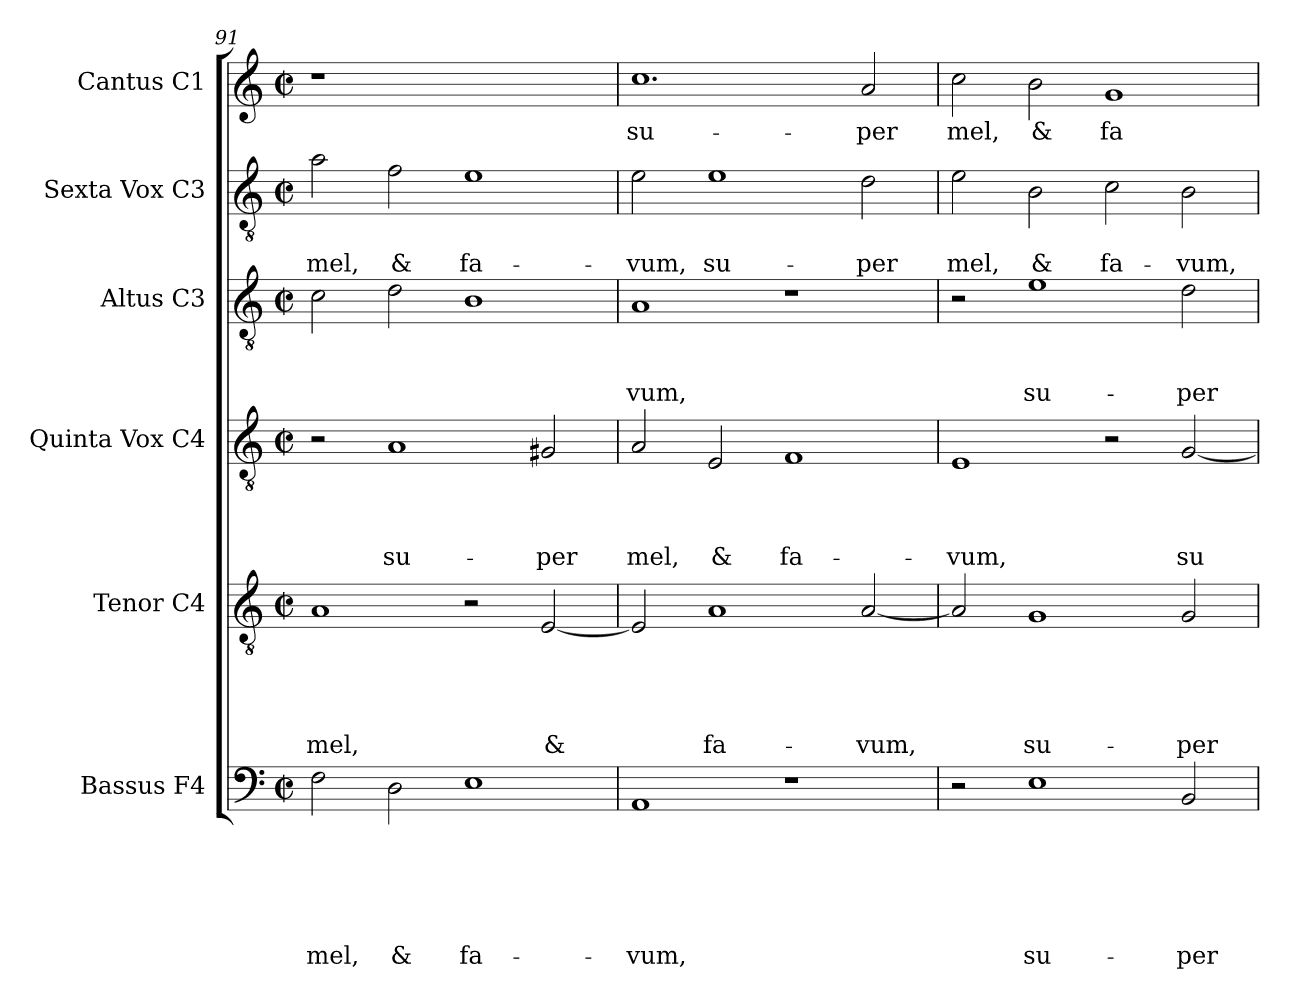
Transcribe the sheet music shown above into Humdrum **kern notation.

**kern	**text	**text	**text	**text	**text	**text	**kern	**text	**text	**text	**text	**text	**kern	**text	**text	**text	**text	**kern	**text	**text	**text	**kern	**text	**text	**kern	**text
*part6	*part6	*part6	*part6	*part6	*part6	*part6	*part5	*part5	*part5	*part5	*part5	*part5	*part4	*part4	*part4	*part4	*part4	*part3	*part3	*part3	*part3	*part2	*part2	*part2	*part1	*part1
*staff6	*staff6	*staff6	*staff6	*staff6	*staff6	*staff6	*staff5	*staff5	*staff5	*staff5	*staff5	*staff5	*staff4	*staff4	*staff4	*staff4	*staff4	*staff3	*staff3	*staff3	*staff3	*staff2	*staff2	*staff2	*staff1	*staff1
*I"Bassus F4	*	*	*	*	*	*	*I"Tenor C4	*	*	*	*	*	*I"Quinta Vox C4	*	*	*	*	*I"Altus C3	*	*	*	*I"Sexta Vox C3	*	*	*I"Cantus C1	*
*I'B	*	*	*	*	*	*	*I'T	*	*	*	*	*	*	*	*	*	*	*I'A	*	*	*	*	*	*	*I'C	*
!!LO:LB:g=z
*clefF4	*	*	*	*	*	*	*clefGv2	*	*	*	*	*	*clefGv2	*	*	*	*	*clefGv2	*	*	*	*clefGv2	*	*	*clefG2	*
*k[]	*	*	*	*	*	*	*k[]	*	*	*	*	*	*k[]	*	*	*	*	*k[]	*	*	*	*k[]	*	*	*k[]	*
*C:	*	*	*	*	*	*	*C:	*	*	*	*	*	*C:	*	*	*	*	*C:	*	*	*	*C:	*	*	*C:	*
*M2/2	*	*	*	*	*	*	*M2/2	*	*	*	*	*	*M2/2	*	*	*	*	*M2/2	*	*	*	*M2/2	*	*	*M2/2	*
*met(c|)	*	*	*	*	*	*	*met(c|)	*	*	*	*	*	*met(c|)	*	*	*	*	*met(c|)	*	*	*	*met(c|)	*	*	*met(c|)	*
=91	=91	=91	=91	=91	=91	=91	=91	=91	=91	=91	=91	=91	=91	=91	=91	=91	=91	=91	=91	=91	=91	=91	=91	=91	=91	=91
!	!	!	!	!	!	!LO:LY:b	!	!	!	!	!	!LO:LY:b	!	!	!	!	!	!	!	!	!	!	!	!LO:LY:b	!	!
2F\	.	.	.	.	.	mel,	1A	.	.	.	.	mel,	2r	.	.	.	.	2c\	.	.	.	2a\	.	mel,	1r	.
!	!	!	!	!	!	!LO:LY:b	!	!	!	!	!	!	!	!	!	!	!LO:LY:b	!	!	!	!	!	!	!LO:LY:b	!	!
2D\	.	.	.	.	.	&	.	.	.	.	.	.	1A	.	.	.	su-	2d\	.	.	.	2f\	.	&	.	.
!	!	!	!	!	!	!LO:LY:b	!	!	!	!	!	!	!	!	!	!	!	!	!	!	!	!	!	!LO:LY:b	!	!
1E	.	.	.	.	.	fa-	2r	.	.	.	.	.	.	.	.	.	.	1B	.	.	.	1e	.	fa-	1ryy	.
!	!	!	!	!	!	!	!	!	!	!	!	!LO:LY:b	!	!	!	!	!LO:LY:b	!	!	!	!	!	!	!	!	!
.	.	.	.	.	.	.	[2E/	.	.	.	.	&	2G#X/	.	.	.	-per	.	.	.	.	.	.	.	.	.
=92	=92	=92	=92	=92	=92	=92	=92	=92	=92	=92	=92	=92	=92	=92	=92	=92	=92	=92	=92	=92	=92	=92	=92	=92	=92	=92
!	!	!	!	!	!	!LO:LY:b	!	!	!	!	!	!	!	!	!	!	!LO:LY:b	!	!	!	!LO:LY:b	!	!	!LO:LY:b	!	!LO:LY:b
1AA	.	.	.	.	.	-vum,	2E/]	.	.	.	.	.	2A/	.	.	.	mel,	1A	.	.	-vum,	2e\	.	-vum,	1.cc	su-
!	!	!	!	!	!	!	!	!	!	!	!	!LO:LY:b	!	!	!	!	!LO:LY:b	!	!	!	!	!	!	!LO:LY:b	!	!
.	.	.	.	.	.	.	1A	.	.	.	.	fa-	2E/	.	.	.	&	.	.	.	.	1e	.	su-	.	.
!	!	!	!	!	!	!	!	!	!	!	!	!	!	!	!	!	!LO:LY:b	!	!	!	!	!	!	!	!	!
1r	.	.	.	.	.	.	.	.	.	.	.	.	1F	.	.	.	fa-	1r	.	.	.	.	.	.	.	.
!	!	!	!	!	!	!	!	!	!	!	!	!LO:LY:b	!	!	!	!	!	!	!	!	!	!	!	!LO:LY:b	!	!LO:LY:b
.	.	.	.	.	.	.	[2A/	.	.	.	.	-vum,	.	.	.	.	.	.	.	.	.	2d\	.	-per	2a/	-per
=93	=93	=93	=93	=93	=93	=93	=93	=93	=93	=93	=93	=93	=93	=93	=93	=93	=93	=93	=93	=93	=93	=93	=93	=93	=93	=93
!	!	!	!	!	!	!	!	!	!	!	!	!	!	!	!	!	!LO:LY:b	!	!	!	!	!	!	!LO:LY:b	!	!LO:LY:b
2r	.	.	.	.	.	.	2A/]	.	.	.	.	.	1E	.	.	.	-vum,	2r	.	.	.	2e\	.	mel,	2cc\	mel,
!	!	!	!	!	!	!LO:LY:b	!	!	!	!	!	!LO:LY:b	!	!	!	!	!	!	!	!	!LO:LY:b	!	!	!LO:LY:b	!	!LO:LY:b
1E	.	.	.	.	.	su-	1G	.	.	.	.	su-	.	.	.	.	.	1e	.	.	su-	2B\	.	&	2b\	&
!	!	!	!	!	!	!	!	!	!	!	!	!	!	!	!	!	!	!	!	!	!	!	!	!LO:LY:b	!	!LO:LY:b
.	.	.	.	.	.	.	.	.	.	.	.	.	2r	.	.	.	.	.	.	.	.	2c\	.	fa-	1g	fa-
!	!	!	!	!	!	!LO:LY:b	!	!	!	!	!	!LO:LY:b	!	!	!	!	!LO:LY:b	!	!	!	!LO:LY:b	!	!	!LO:LY:b	!	!
2BB/	.	.	.	.	.	-per	2G/	.	.	.	.	-per	[2G/	.	.	.	su-	2d\	.	.	-per	2B\	.	-vum,	.	.
=	=	=	=	=	=	=	=	=	=	=	=	=	=	=	=	=	=	=	=	=	=	=	=	=	=	=
*-	*-	*-	*-	*-	*-	*-	*-	*-	*-	*-	*-	*-	*-	*-	*-	*-	*-	*-	*-	*-	*-	*-	*-	*-	*-	*-
